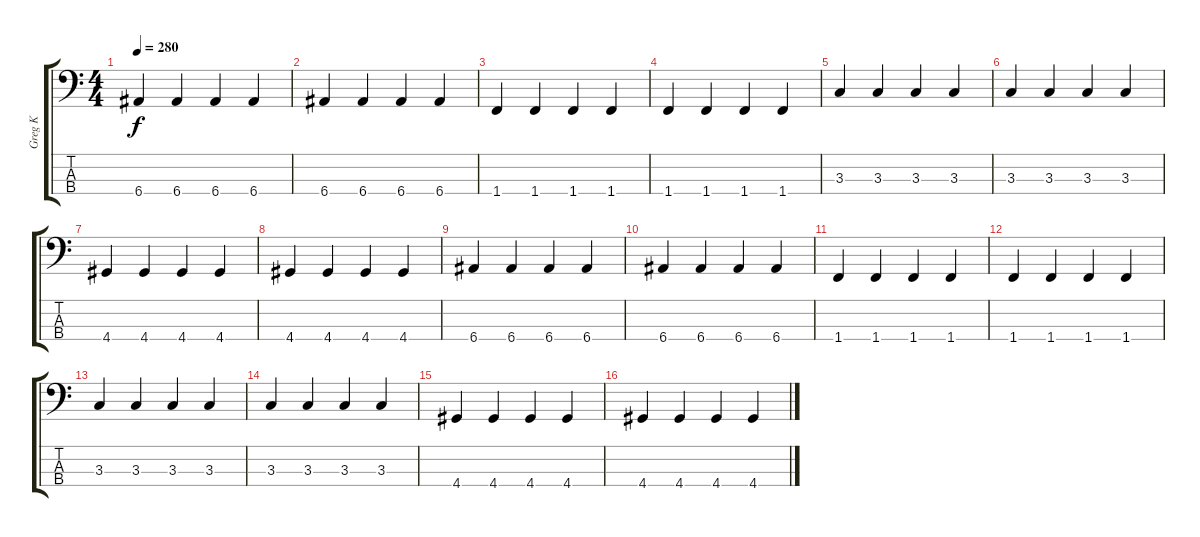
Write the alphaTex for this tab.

\track ("Greg K" "Greg K") {instrument electricbassfinger}
\staff {score tabs}
\tuning (G2 D2 A1 E1) {hide}
\ts (4 4)
\tempo 280
\clef f4
\ks c
6.4.4{dy f} 6.4.4 6.4.4 6.4.4 |
6.4.4 6.4.4 6.4.4 6.4.4 |
1.4.4 1.4.4 1.4.4 1.4.4 |
1.4.4 1.4.4 1.4.4 1.4.4 |
3.3.4 3.3.4 3.3.4 3.3.4 |
3.3.4 3.3.4 3.3.4 3.3.4 |
4.4.4 4.4.4 4.4.4 4.4.4 |
4.4.4 4.4.4 4.4.4 4.4.4 |
6.4.4 6.4.4 6.4.4 6.4.4 |
6.4.4 6.4.4 6.4.4 6.4.4 |
1.4.4 1.4.4 1.4.4 1.4.4 |
1.4.4 1.4.4 1.4.4 1.4.4 |
3.3.4 3.3.4 3.3.4 3.3.4 |
3.3.4 3.3.4 3.3.4 3.3.4 |
4.4.4 4.4.4 4.4.4 4.4.4 |
4.4.4 4.4.4 4.4.4 4.4.4
